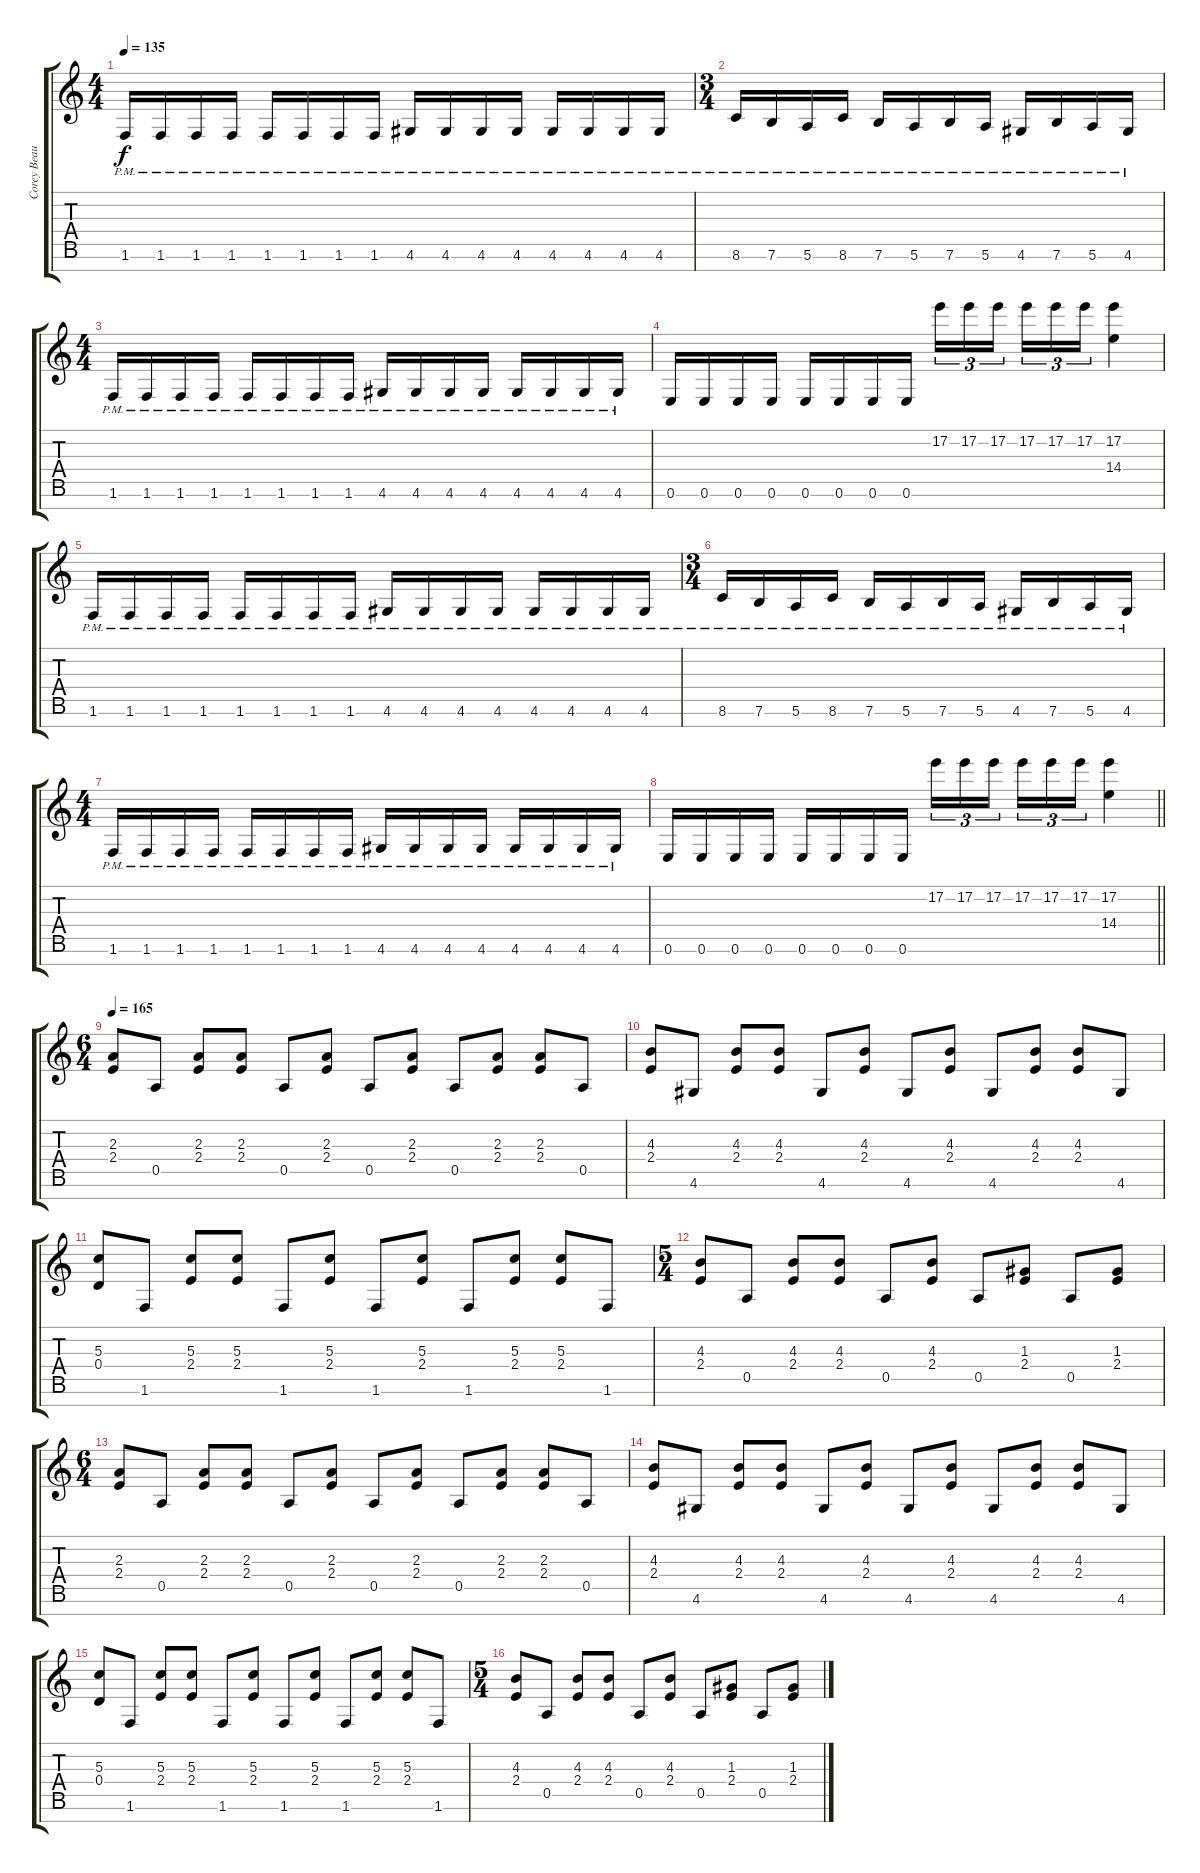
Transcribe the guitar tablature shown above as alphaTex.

\track ("Corey Beaulieu" "Corey Beau") {instrument distortionguitar}
\staff {score tabs}
\tuning (E4 B3 G3 D3 A2 E2 B1) {hide}
\ts (4 4)
\section ("" "")
\tempo 135
\clef g2
\ks c
1.6{pm}.16{dy f} 1.6{pm}.16 1.6{pm}.16 1.6{pm}.16 1.6{pm}.16 1.6{pm}.16 1.6{pm}.16 1.6{pm}.16 4.6{pm}.16 4.6{pm}.16 4.6{pm}.16 4.6{pm}.16 4.6{pm}.16 4.6{pm}.16 4.6{pm}.16 4.6{pm}.16 |
\ts (3 4)
8.6{pm}.16 7.6{pm}.16 5.6{pm}.16 8.6{pm}.16 7.6{pm}.16 5.6{pm}.16 7.6{pm}.16 5.6{pm}.16 4.6{pm}.16 7.6{pm}.16 5.6{pm}.16 4.6{pm}.16 |
\ts (4 4)
1.6{pm}.16 1.6{pm}.16 1.6{pm}.16 1.6{pm}.16 1.6{pm}.16 1.6{pm}.16 1.6{pm}.16 1.6{pm}.16 4.6{pm}.16 4.6{pm}.16 4.6{pm}.16 4.6{pm}.16 4.6{pm}.16 4.6{pm}.16 4.6{pm}.16 4.6{pm}.16 |
0.6.16 0.6.16 0.6.16 0.6.16 0.6.16 0.6.16 0.6.16 0.6.16 17.2.16{tu (3 2)} 17.2.16{tu (3 2)} 17.2.16{tu (3 2)} 17.2.16{tu (3 2)} 17.2.16{tu (3 2)} 17.2.16{tu (3 2)} (17.2 14.4).4 |
1.6{pm}.16 1.6{pm}.16 1.6{pm}.16 1.6{pm}.16 1.6{pm}.16 1.6{pm}.16 1.6{pm}.16 1.6{pm}.16 4.6{pm}.16 4.6{pm}.16 4.6{pm}.16 4.6{pm}.16 4.6{pm}.16 4.6{pm}.16 4.6{pm}.16 4.6{pm}.16 |
\ts (3 4)
8.6{pm}.16 7.6{pm}.16 5.6{pm}.16 8.6{pm}.16 7.6{pm}.16 5.6{pm}.16 7.6{pm}.16 5.6{pm}.16 4.6{pm}.16 7.6{pm}.16 5.6{pm}.16 4.6{pm}.16 |
\ts (4 4)
1.6{pm}.16 1.6{pm}.16 1.6{pm}.16 1.6{pm}.16 1.6{pm}.16 1.6{pm}.16 1.6{pm}.16 1.6{pm}.16 4.6{pm}.16 4.6{pm}.16 4.6{pm}.16 4.6{pm}.16 4.6{pm}.16 4.6{pm}.16 4.6{pm}.16 4.6{pm}.16 |
\barLineRight lightlight
0.6.16 0.6.16 0.6.16 0.6.16 0.6.16 0.6.16 0.6.16 0.6.16 17.2.16{tu (3 2)} 17.2.16{tu (3 2)} 17.2.16{tu (3 2)} 17.2.16{tu (3 2)} 17.2.16{tu (3 2)} 17.2.16{tu (3 2)} (17.2 14.4).4 |
\ts (6 4)
\section ("" "")
\tempo 165
(2.3 2.4).8 0.5.8 (2.3 2.4).8 (2.3 2.4).8 0.5.8 (2.3 2.4).8 0.5.8 (2.3 2.4).8 0.5.8 (2.3 2.4).8 (2.3 2.4).8 0.5.8 |
(4.3 2.4).8 4.6.8 (4.3 2.4).8 (4.3 2.4).8 4.6.8 (4.3 2.4).8 4.6.8 (4.3 2.4).8 4.6.8 (4.3 2.4).8 (4.3 2.4).8 4.6.8 |
(5.3 0.4).8 1.6.8 (5.3 2.4).8 (5.3 2.4).8 1.6.8 (5.3 2.4).8 1.6.8 (5.3 2.4).8 1.6.8 (5.3 2.4).8 (5.3 2.4).8 1.6.8 |
\ts (5 4)
(4.3 2.4).8 0.5.8 (4.3 2.4).8 (4.3 2.4).8 0.5.8 (4.3 2.4).8 0.5.8 (1.3 2.4).8 0.5.8 (1.3 2.4).8 |
\ts (6 4)
(2.3 2.4).8 0.5.8 (2.3 2.4).8 (2.3 2.4).8 0.5.8 (2.3 2.4).8 0.5.8 (2.3 2.4).8 0.5.8 (2.3 2.4).8 (2.3 2.4).8 0.5.8 |
(4.3 2.4).8 4.6.8 (4.3 2.4).8 (4.3 2.4).8 4.6.8 (4.3 2.4).8 4.6.8 (4.3 2.4).8 4.6.8 (4.3 2.4).8 (4.3 2.4).8 4.6.8 |
(5.3 0.4).8 1.6.8 (5.3 2.4).8 (5.3 2.4).8 1.6.8 (5.3 2.4).8 1.6.8 (5.3 2.4).8 1.6.8 (5.3 2.4).8 (5.3 2.4).8 1.6.8 |
\ts (5 4)
(4.3 2.4).8 0.5.8 (4.3 2.4).8 (4.3 2.4).8 0.5.8 (4.3 2.4).8 0.5.8 (1.3 2.4).8 0.5.8 (1.3 2.4).8
